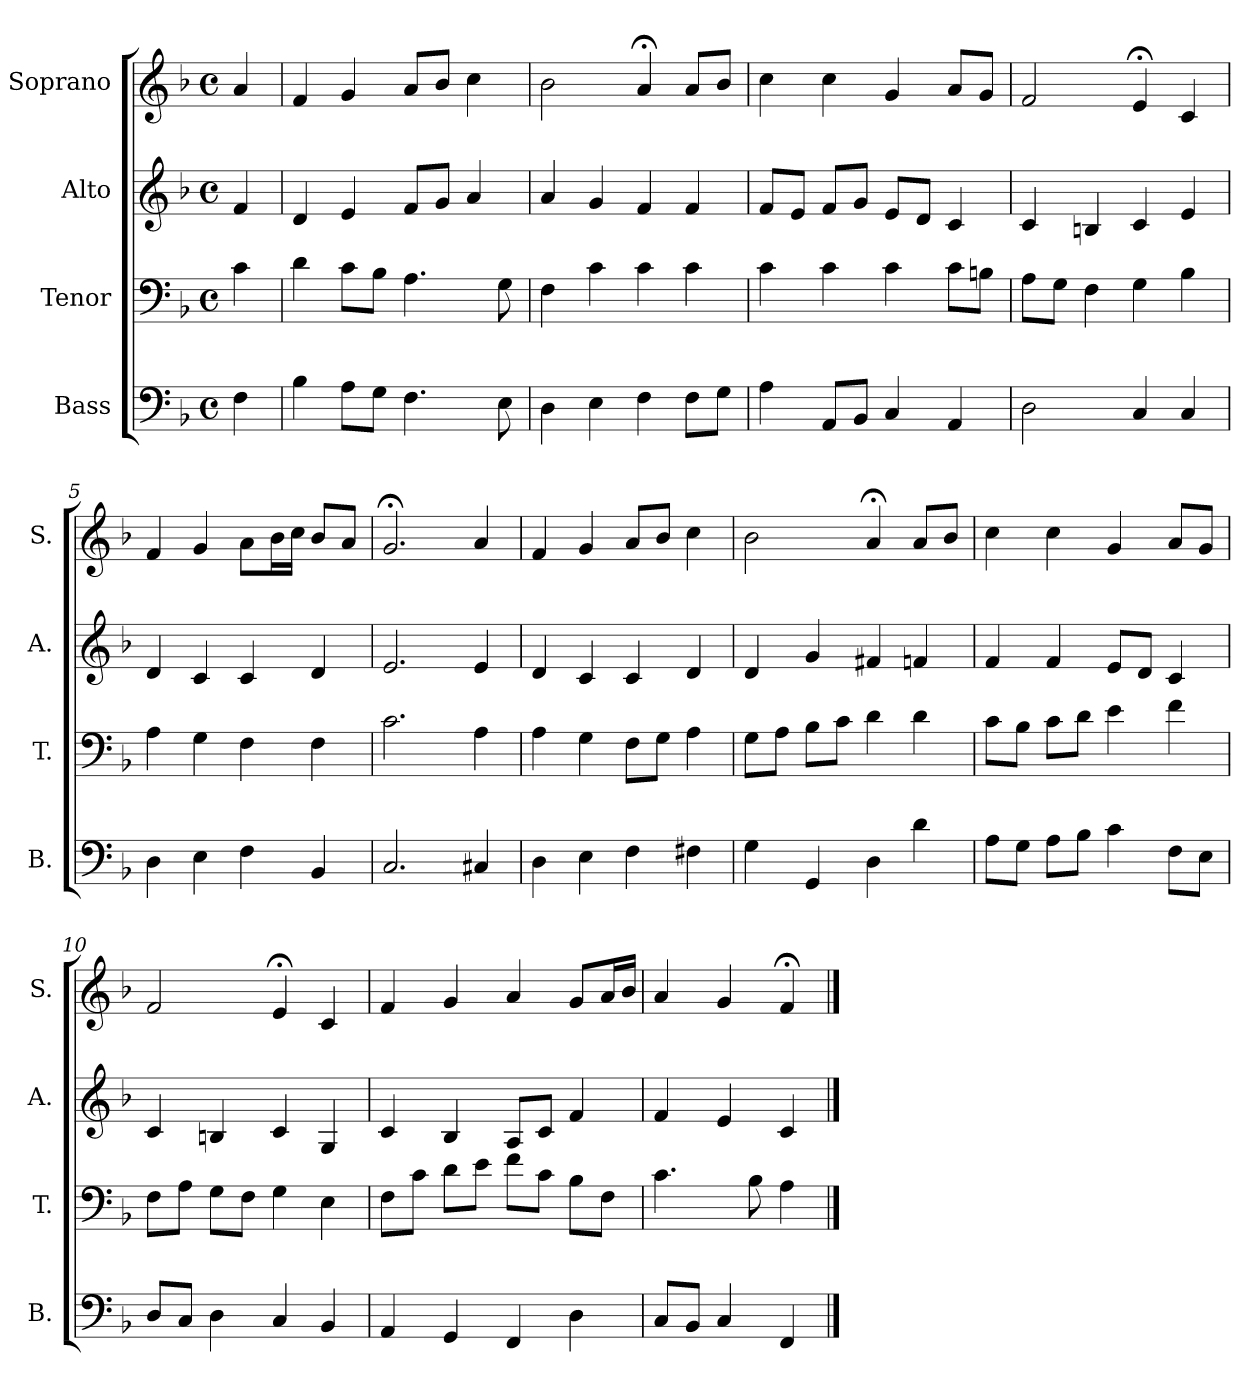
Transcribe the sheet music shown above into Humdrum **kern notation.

**kern	**kern	**kern	**kern
*part4	*part3	*part2	*part1
*staff4	*staff3	*staff2	*staff1
*I"Bass	*I"Tenor	*I"Alto	*I"Soprano
*I'B.	*I'T.	*I'A.	*I'S.
*clefF4	*clefF4	*clefG2	*clefG2
*k[b-]	*k[b-]	*k[b-]	*k[b-]
*F:	*F:	*F:	*F:
*M4/4	*M4/4	*M4/4	*M4/4
*met(c)	*met(c)	*met(c)	*met(c)
=	=	=	=
4F\	4c\	4f/	4a/
=1	=1	=1	=1
4B-\	4d\	4d/	4f/
8A\L	8c\L	4e/	4g/
8G\J	8B-\J	.	.
4.F\	4.A\	8f/L	8a/L
.	.	8g/J	8b-/J
.	.	4a/	4cc\
8E\	8G\	.	.
=2	=2	=2	=2
4D\	4F\	4a/	2b-\
4E\	4c\	4g/	.
4F\	4c\	4f/	4a;</
8F\L	4c\	4f/	8a/L
8G\J	.	.	8b-/J
=3	=3	=3	=3
4A\	4c\	8f/L	4cc\
.	.	8e/J	.
8AA/L	4c\	8f/L	4cc\
8BB-/J	.	8g/J	.
4C/	4c\	8e/L	4g/
.	.	8d/J	.
4AA/	8c\L	4c/	8a/L
.	8Bn\J	.	8g/J
=4	=4	=4	=4
2D\	8A\L	4c/	2f/
.	8G\J	.	.
.	4F\	4Bn/	.
4C/	4G\	4c/	4e;</
4C/	4B-\	4e/	4c/
!!LO:LB:g=z
=5	=5	=5	=5
4D\	4A\	4d/	4f/
4E\	4G\	4c/	4g/
4F\	4F\	4c/	8a\L
.	.	.	16b-\L
.	.	.	16cc\JJ
4BB-/	4F\	4d/	8b-/L
.	.	.	8a/J
=6	=6	=6	=6
2.C/	2.c\	2.e/	2.g;</
4C#X/	4A\	4e/	4a/
=7	=7	=7	=7
4D\	4A\	4d/	4f/
4E\	4G\	4c/	4g/
4F\	8F\L	4c/	8a/L
.	8G\J	.	8b-/J
4F#X\	4A\	4d/	4cc\
=8	=8	=8	=8
4G\	8G\L	4d/	2b-\
.	8A\J	.	.
4GG/	8B-\L	4g/	.
.	8c\J	.	.
4D\	4d\	4f#X/	4a;</
4d\	4d\	4fn/	8a/L
.	.	.	8b-/J
!!LO:LB:g=z
=9	=9	=9	=9
8A\L	8c\L	4f/	4cc\
8G\J	8B-\J	.	.
8A\L	8c\L	4f/	4cc\
8B-\J	8d\J	.	.
4c\	4e\	8e/L	4g/
.	.	8d/J	.
8F\L	4f\	4c/	8a/L
8E\J	.	.	8g/J
=10	=10	=10	=10
8D/L	8F\L	4c/	2f/
8C/J	8A\J	.	.
4D\	8G\L	4Bn/	.
.	8F\J	.	.
4C/	4G\	4c/	4e;</
4BB-/	4E\	4G/	4c/
=11	=11	=11	=11
4AA/	8F\L	4c/	4f/
.	8c\J	.	.
4GG/	8d\L	4B-/	4g/
.	8e\J	.	.
4FF/	8f\L	8A/L	4a/
.	8c\J	8c/J	.
4D\	8B-\L	4f/	8g/L
.	8F\J	.	16a/L
.	.	.	16b-/JJ
=12	=12	=12	=12
8C/L	4.c\	4f/	4a/
8BB-/J	.	.	.
4C/	.	4e/	4g/
.	8B-\	.	.
4FF/	4A\	4c/	4f;</
==	==	==	==
*-	*-	*-	*-
